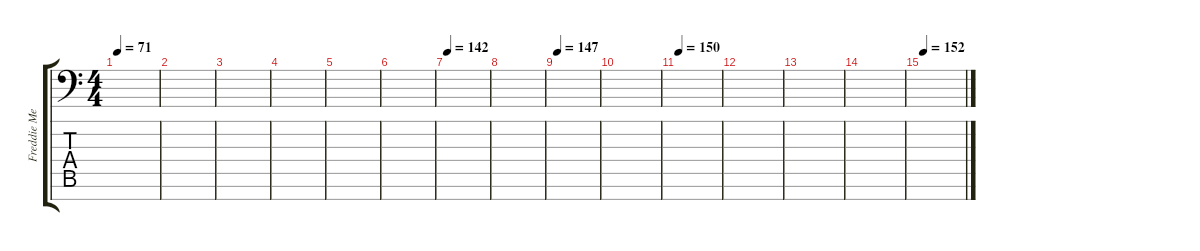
\track ("Freddie Mercury - Bechstein Co" "Freddie Me") {instrument overdrivenguitar}
\staff {score tabs}
\tuning (G2 D2 A1 E1 B0 C-1 C-1) {hide}
\ts (4 4)
\tempo 71
\clef f4
\ks c
|
|
|
|
|
|
\tempo 142
|
|
\tempo 147
|
|
\tempo 150
|
|
|
|
\tempo 152
